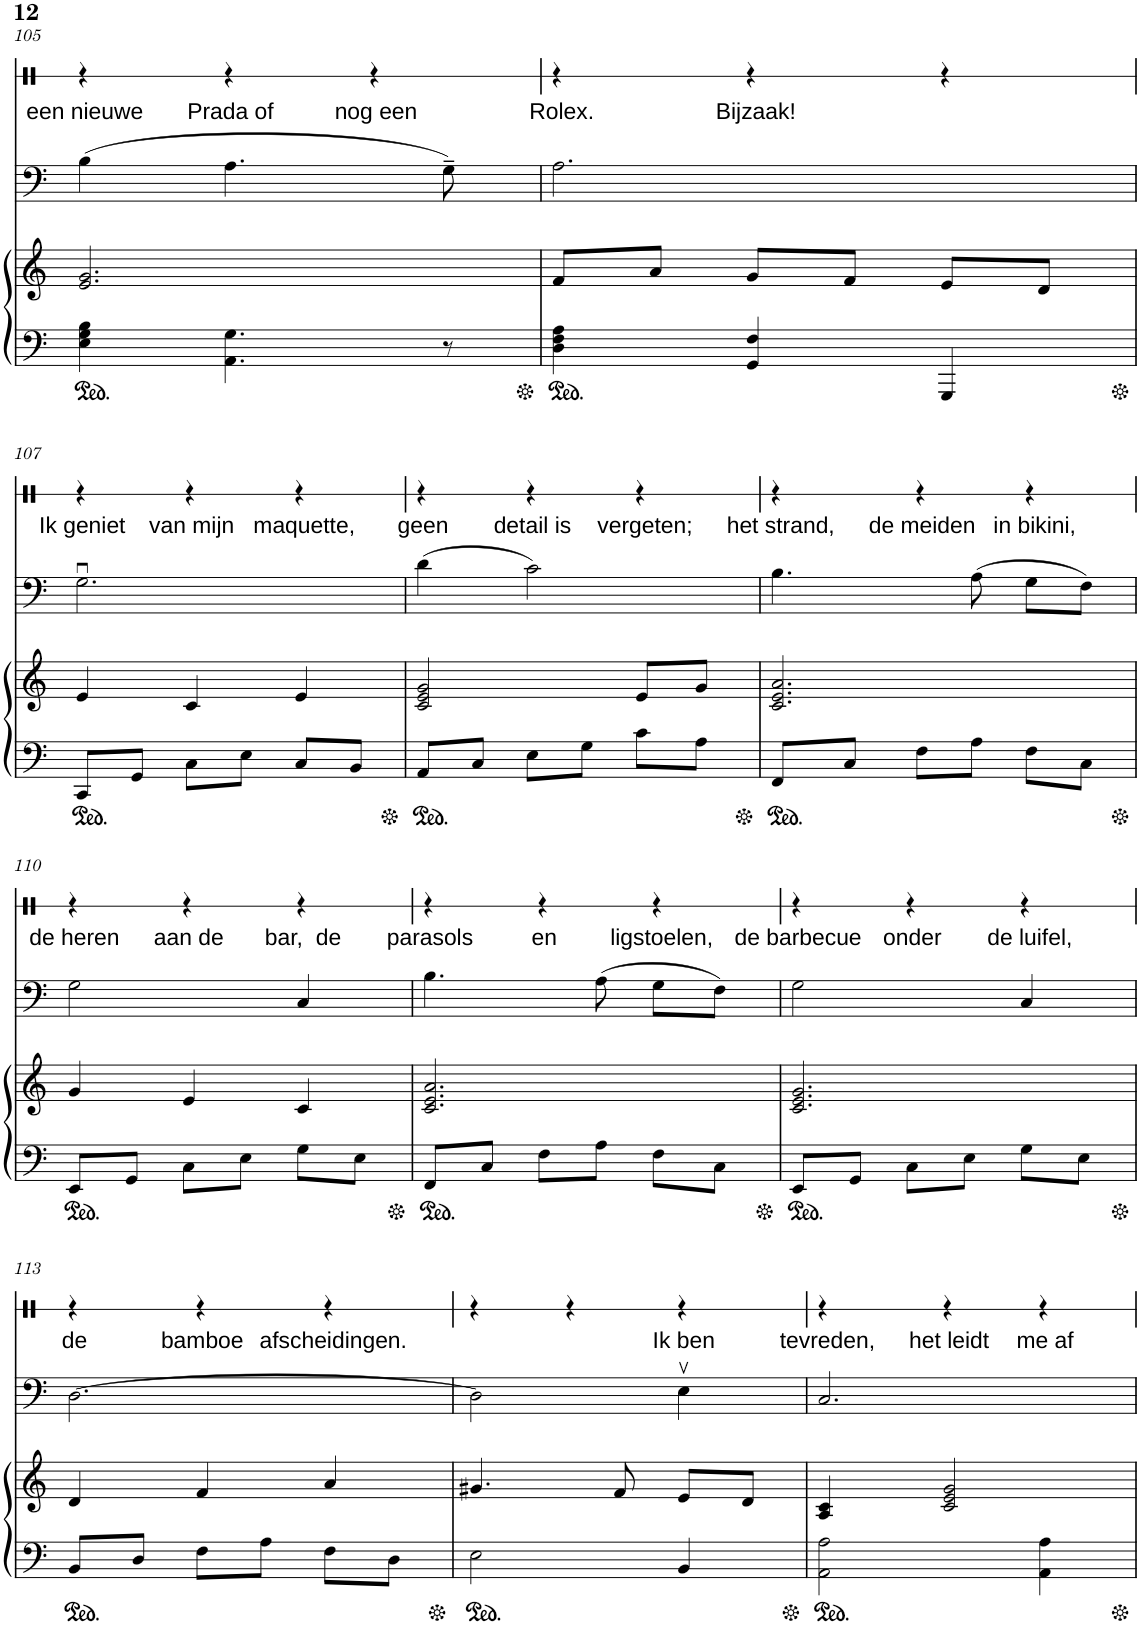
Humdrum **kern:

**kern	**kern	**kern	**kern	**text
*part3	*part3	*part2	*part1	*part1
*staff4	*staff3	*staff2	*staff1	*staff1
*I"Piano	*	*I"Cello	*I"Verteller	*
*I'Pno	*	*	*	*
!!LO:PB:g=z
*clefF4	*clefG2	*clefF4	*clefX	*
*k[]	*k[]	*k[]	*k[]	*
*M3/4	*M3/4	*M3/4	*M3/4	*
=105	=105	=105	=105	=105
!	!	!	!	!LO:LY:b
4E\ 4G\ 4B\	2.e/ 2.g/	(4B\	4r	een nieuwe
!	!	!	!	!LO:LY:b
4.AA\ 4.G\	.	4.A\	4r	Prada of
!	!	!	!	!LO:LY:b
.	.	.	4r	nog een
8r	.	8G~\)	.	.
=106	=106	=106	=106	=106
!	!	!	!	!LO:LY:b
4D\ 4F\ 4A\	8f/L	2.A\	4r	Rolex.
.	8a/J	.	.	.
!	!	!	!	!LO:LY:b
4GG/ 4F/	8g/L	.	4r	Bijzaak!
.	8f/J	.	.	.
4GGG/	8e/L	.	4r	.
.	8d/J	.	.	.
!!LO:LB:g=z
=107	=107	=107	=107	=107
!	!	!	!	!LO:LY:b
8CC/L	4e/	2.Gu\	4r	Ik geniet
8GG/J	.	.	.	.
!	!	!	!	!LO:LY:b
8C\L	4c/	.	4r	van mijn
8E\J	.	.	.	.
!	!	!	!	!LO:LY:b
8C/L	4e/	.	4r	maquette,
8BB/J	.	.	.	.
=108	=108	=108	=108	=108
!	!	!	!	!LO:LY:b
8AA/L	2c/ 2e/ 2g/	(4d\	4r	geen
8C/J	.	.	.	.
!	!	!	!	!LO:LY:b
8E\L	.	2c\)	4r	detail is
8G\J	.	.	.	.
!	!	!	!	!LO:LY:b
8c\L	8e/L	.	4r	vergeten;
8A\J	8g/J	.	.	.
=109	=109	=109	=109	=109
!	!	!	!	!LO:LY:b
8FF/L	2.c/ 2.e/ 2.a/	4.B\	4r	het strand,
8C/J	.	.	.	.
!	!	!	!	!LO:LY:b
8F\L	.	.	4r	de meiden
8A\J	.	(8A\	.	.
!	!	!	!	!LO:LY:b
8F\L	.	8G\L	4r	in bikini,
8C\J	.	8F\J)	.	.
!!LO:LB:g=z
=110	=110	=110	=110	=110
!	!	!	!	!LO:LY:b
8EE/L	4g/	2G\	4r	de heren
8GG/J	.	.	.	.
!	!	!	!	!LO:LY:b
8C\L	4e/	.	4r	aan de
8E\J	.	.	.	.
!	!	!	!	!LO:LY:b
8G\L	4c/	4C/	4r	bar, de
8E\J	.	.	.	.
=111	=111	=111	=111	=111
!	!	!	!	!LO:LY:b
8FF/L	2.c/ 2.e/ 2.a/	4.B\	4r	parasols
8C/J	.	.	.	.
!	!	!	!	!LO:LY:b
8F\L	.	.	4r	en
8A\J	.	(8A\	.	.
!	!	!	!	!LO:LY:b
8F\L	.	8G\L	4r	ligstoelen,
8C\J	.	8F\J)	.	.
=112	=112	=112	=112	=112
!	!	!	!	!LO:LY:b
8EE/L	2.c/ 2.e/ 2.g/	2G\	4r	de barbecue
8GG/J	.	.	.	.
!	!	!	!	!LO:LY:b
8C\L	.	.	4r	onder
8E\J	.	.	.	.
!	!	!	!	!LO:LY:b
8G\L	.	4C/	4r	de luifel,
8E\J	.	.	.	.
!!LO:LB:g=z
=113	=113	=113	=113	=113
!	!	!	!	!LO:LY:b
8BB/L	4d/	[2.D\	4r	de
8D/J	.	.	.	.
!	!	!	!	!LO:LY:b
8F\L	4f/	.	4r	bamboe
8A\J	.	.	.	.
!	!	!	!	!LO:LY:b
8F\L	4a/	.	4r	afscheidingen.
8D\J	.	.	.	.
=114	=114	=114	=114	=114
2E\	4.g#X/	2D\]	4r	.
.	.	.	4r	.
.	8f/	.	.	.
!	!	!	!	!LO:LY:b
4BB/	8e/L	4Ev\	4r	Ik ben
.	8d/J	.	.	.
=115	=115	=115	=115	=115
!	!	!	!	!LO:LY:b
2AA\ 2A\	4A/ 4c/	2.C/	4r	tevreden,
!	!	!	!	!LO:LY:b
.	2c/ 2e/ 2g/	.	4r	het leidt
!	!	!	!	!LO:LY:b
4AA\ 4A\	.	.	4r	me af
=	=	=	=	=
*-	*-	*-	*-	*-
